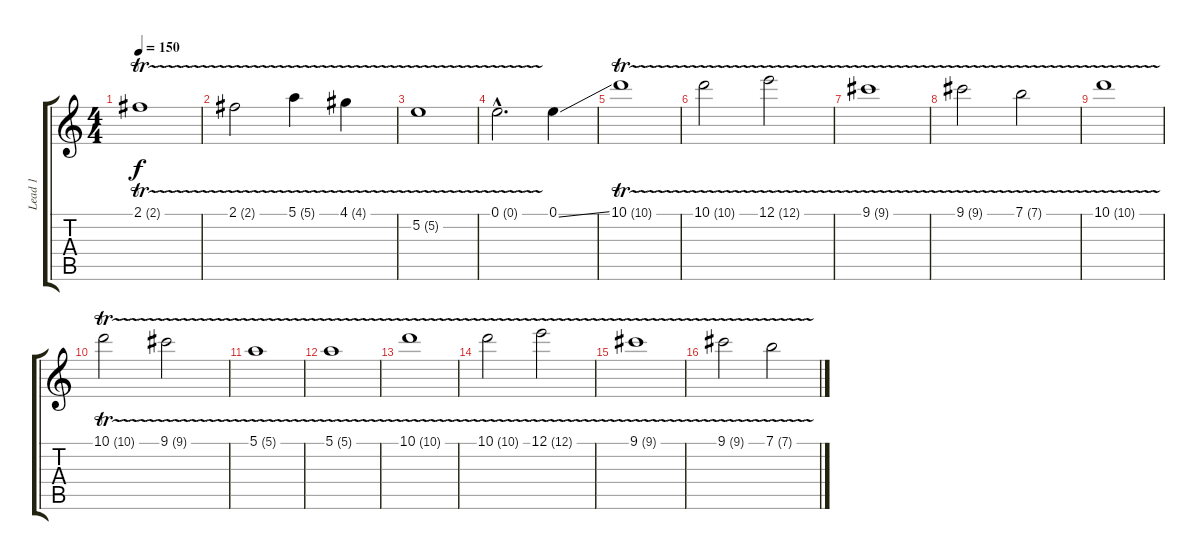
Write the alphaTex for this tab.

\track ("Lead 1" "Lead 1") {instrument overdrivenguitar}
\staff {score tabs}
\tuning (E4 B3 G3 D3 A2 E2) {hide}
\ts (4 4)
\tempo 150
\clef g2
\ks c
2.1{tr (2 16)}.1{dy f} |
2.1{tr (2 16)}.2 5.1{tr (5 16)}.4 4.1{tr (4 16)}.4 |
5.2{tr (5 16)}.1 |
0.1{tr (0 16) hac}.2{d} 0.1{ss}.4 |
10.1{tr (10 16)}.1 |
10.1{tr (10 16)}.2 12.1{tr (12 16)}.2 |
9.1{tr (9 16)}.1 |
9.1{tr (9 16)}.2 7.1{tr (7 16)}.2 |
10.1{tr (10 16)}.1 |
10.1{tr (10 16)}.2 9.1{tr (9 16)}.2 |
5.1{tr (5 16)}.1 |
5.1{tr (5 16)}.1 |
10.1{tr (10 16)}.1 |
10.1{tr (10 16)}.2 12.1{tr (12 16)}.2 |
9.1{tr (9 16)}.1 |
9.1{tr (9 16)}.2 7.1{tr (7 16)}.2
